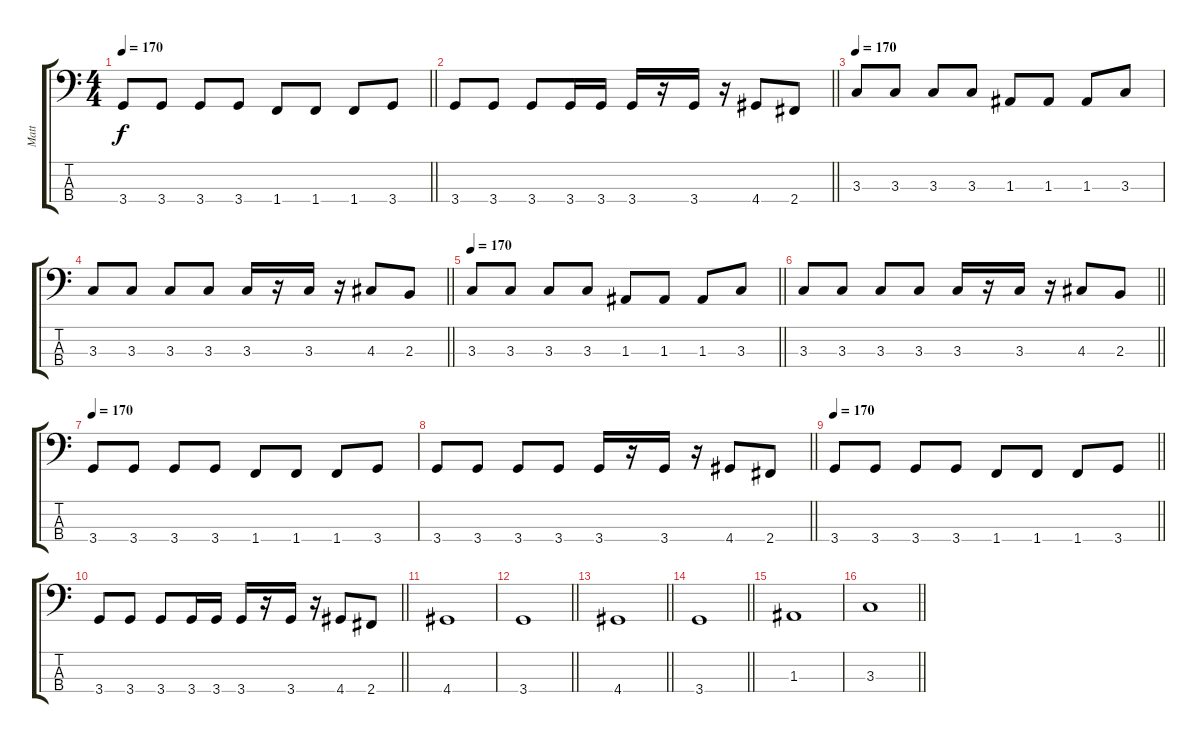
\track ("Matt" "Matt") {instrument electricbassfinger}
\staff {score tabs}
\tuning (G2 D2 A1 E1) {hide}
\ts (4 4)
\tempo 170
\clef f4
\barLineRight lightlight
\ks c
3.4.8{dy f} 3.4.8 3.4.8 3.4.8 1.4.8 1.4.8 1.4.8 3.4.8 |
\barLineRight lightlight
3.4.8 3.4.8 3.4.8 3.4.16 3.4.16 3.4.16 r.16 3.4.16 r.16 4.4.8 2.4.8 |
\tempo 170
3.3.8 3.3.8 3.3.8 3.3.8 1.3.8 1.3.8 1.3.8 3.3.8 |
\barLineRight lightlight
3.3.8 3.3.8 3.3.8 3.3.8 3.3.16 r.16 3.3.16 r.16 4.3.8 2.3.8 |
\tempo 170
\barLineRight lightlight
3.3.8 3.3.8 3.3.8 3.3.8 1.3.8 1.3.8 1.3.8 3.3.8 |
\barLineRight lightlight
3.3.8 3.3.8 3.3.8 3.3.8 3.3.16 r.16 3.3.16 r.16 4.3.8 2.3.8 |
\tempo 170
3.4.8 3.4.8 3.4.8 3.4.8 1.4.8 1.4.8 1.4.8 3.4.8 |
\barLineRight lightlight
3.4.8 3.4.8 3.4.8 3.4.8 3.4.16 r.16 3.4.16 r.16 4.4.8 2.4.8 |
\tempo 170
\barLineRight lightlight
3.4.8 3.4.8 3.4.8 3.4.8 1.4.8 1.4.8 1.4.8 3.4.8 |
\barLineRight lightlight
3.4.8 3.4.8 3.4.8 3.4.16 3.4.16 3.4.16 r.16 3.4.16 r.16 4.4.8 2.4.8 |
4.4.1 |
\barLineRight lightlight
3.4.1 |
\barLineRight lightlight
4.4.1 |
\barLineRight lightlight
3.4.1 |
1.3.1 |
\barLineRight lightlight
3.3.1
